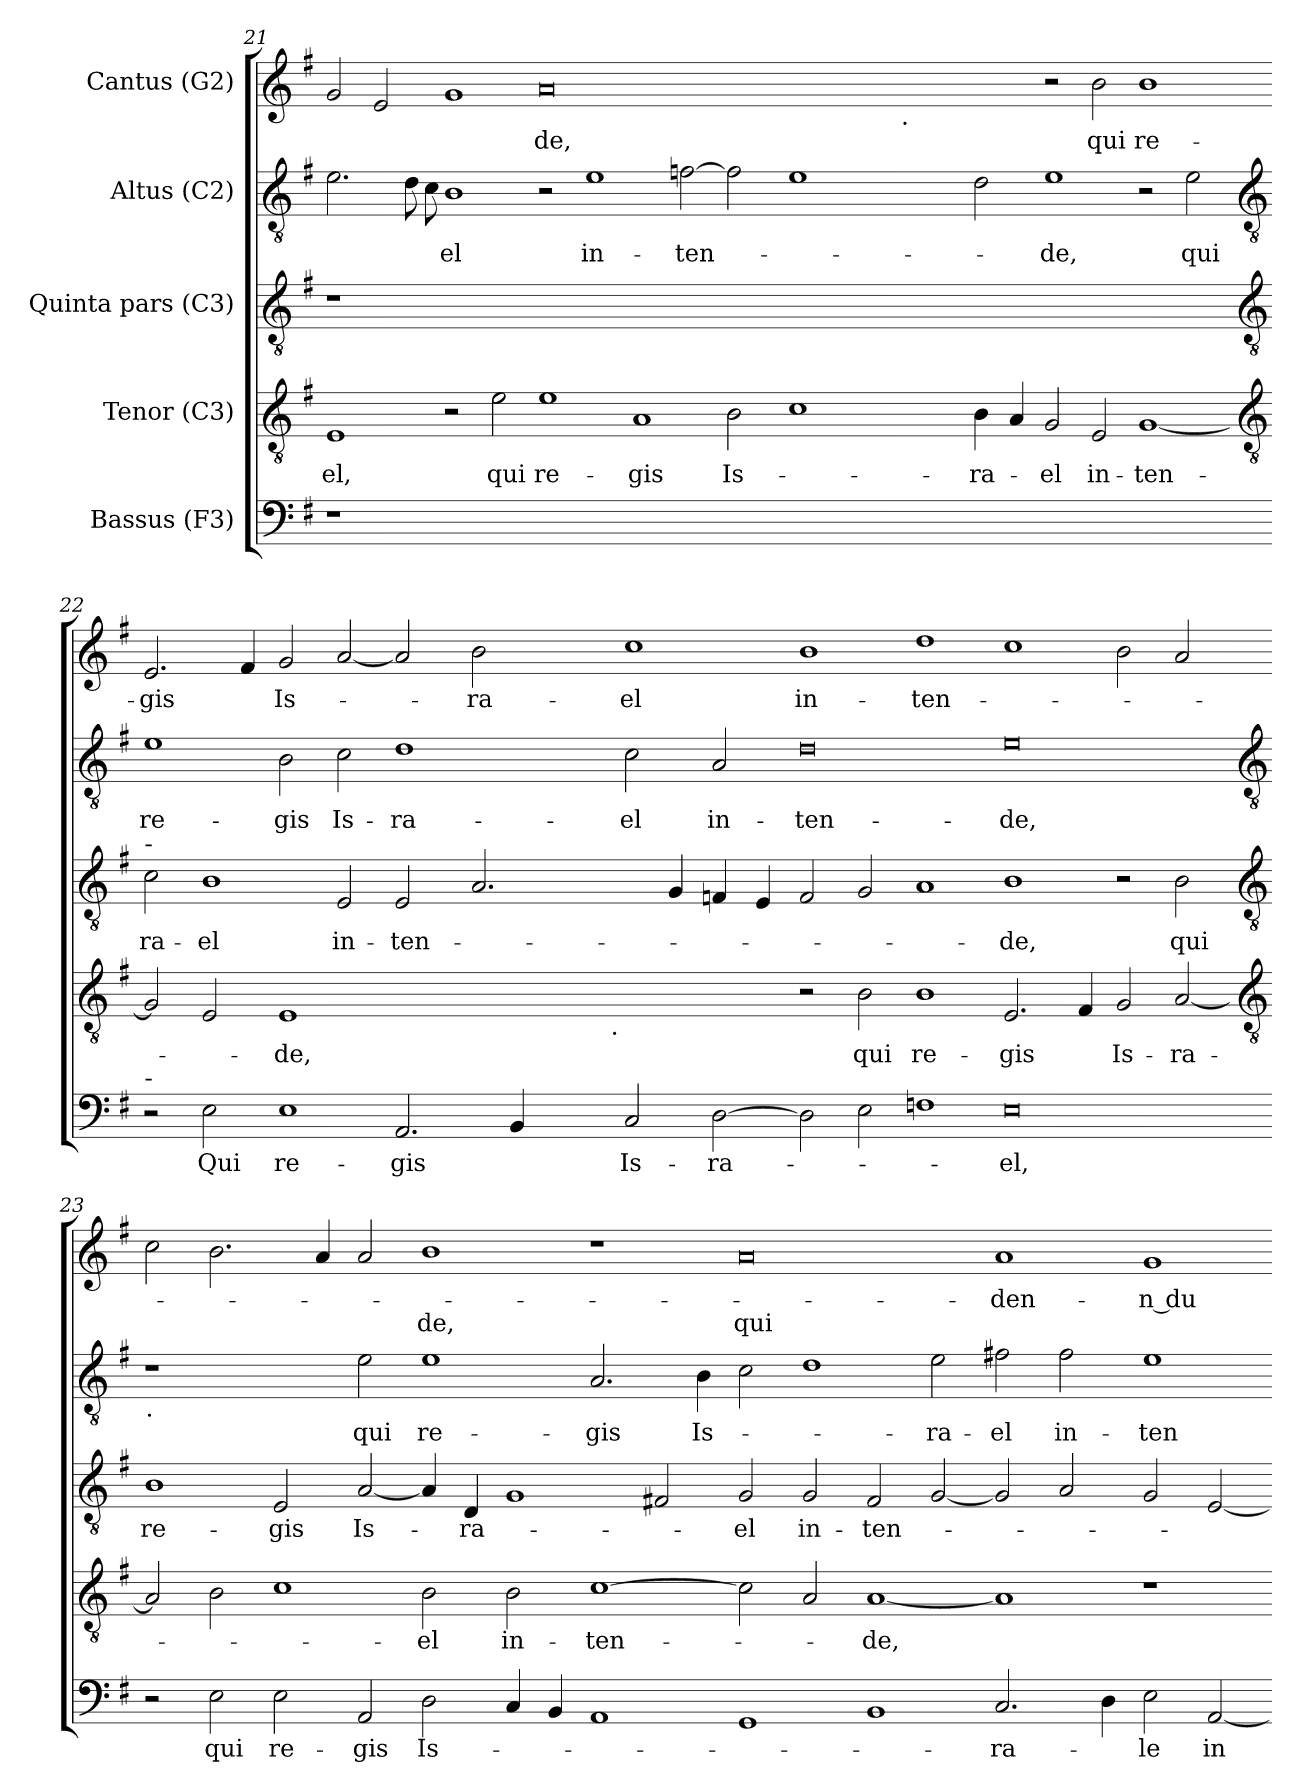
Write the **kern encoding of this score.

**kern	**text	**kern	**text	**kern	**text	**kern	**text	**kern	**text	**text
*part5	*part5	*part4	*part4	*part3	*part3	*part2	*part2	*part1	*part1	*part1
*staff5	*staff5	*staff4	*staff4	*staff3	*staff3	*staff2	*staff2	*staff1	*staff1	*staff1
*I"Bassus (F3)	*	*I"Tenor (C3)	*	*I"Quinta pars (C3)	*	*I"Altus (C2)	*	*I"Cantus (G2)	*	*
!!LO:LB:g=z
*clefF4	*	*clefGv2	*	*clefGv2	*	*clefGv2	*	*clefG2	*	*
*k[f#]	*	*k[f#]	*	*k[f#]	*	*k[f#]	*	*k[f#]	*	*
*G:	*	*G:	*	*G:	*	*G:	*	*G:	*	*
=21	=21	=21	=21	=21	=21	=21	=21	=21	=21	=21
!	!	!	!LO:LY:b	!	!	!	!	!	!	!
1r	.	1E	-el,	1r	.	2.e\	.	2g/	.	.
.	.	.	.	.	.	.	.	2e/	.	.
.	.	.	.	.	.	8d\	.	.	.	.
.	.	.	.	.	.	8c\	.	.	.	.
!	!	!	!	!	!	!	!LO:LY:b	!	!	!
1%7ryy	.	2r	.	1%7ryy	.	1B	-el	1g	.	.
!	!	!	!LO:LY:b	!	!	!	!	!	!	!
.	.	2e\	qui	.	.	.	.	.	.	.
!	!	!	!LO:LY:b	!	!	!	!	!	!LO:LY:b	!
.	.	1e	re-	.	.	2r	.	0a	-de,	.
!	!	!	!	!	!	!	!LO:LY:b	!	!	!
.	.	.	.	.	.	1e	in-	.	.	.
!	!	!	!LO:LY:b	!	!	!	!	!	!	!
.	.	1A	-gis	.	.	.	.	.	.	.
!	!	!	!	!	!	!	!LO:LY:b	!	!	!
.	.	.	.	.	.	[2fn\	-ten-	.	.	.
!	!	!	!LO:LY:b	!	!	!	!	!	!	!
.	.	2B\	Is-	.	.	2f\]	.	4ryy	.	.
.	.	.	.	.	.	.	.	4ryy	.	.
.	.	1c	.	.	.	1e	.	4ryy	.	.
.	.	.	.	.	.	.	.	64ryy	.	.
.	.	.	.	.	.	.	.	64ryy	.	.
.	.	.	.	.	.	.	.	64ryy	.	.
.	.	.	.	.	.	.	.	64ryy	.	.
.	.	.	.	.	.	.	.	64ryy	.	.
.	.	.	.	.	.	.	.	64ryy	.	.
.	.	.	.	.	.	.	.	64ryy	.	.
.	.	.	.	.	.	.	.	64ryy	.	.
.	.	.	.	.	.	.	.	64ryy	.	.
.	.	.	.	.	.	.	.	64ryy	.	.
.	.	.	.	.	.	.	.	64ryy	.	.
.	.	.	.	.	.	.	.	64ryy	.	.
.	.	.	.	.	.	.	.	64ryy	.	.
.	.	.	.	.	.	.	.	64ryy	.	.
!	!	!	!	!	!	!	!	!LO:TX:b:t=.	!	!
.	.	.	.	.	.	.	.	64ryy	.	.
.	.	.	.	.	.	.	.	4ryy	.	.
.	.	.	.	.	.	.	.	4ryy	.	.
.	.	.	.	.	.	.	.	4ryy	.	.
!	!	!	!LO:LY:b	!	!	!	!	!	!	!
.	.	4B\	-ra-	.	.	2d\	.	.	.	.
.	.	.	.	.	.	.	.	4ryy	.	.
.	.	4A/	.	.	.	.	.	.	.	.
.	.	.	.	.	.	.	.	64ryy	.	.
!	!	!	!LO:LY:b	!	!	!	!LO:LY:b	!	!	!
.	.	2G/	-el	.	.	1e	-de,	2r	.	.
!	!	!	!LO:LY:b	!	!	!	!	!	!LO:LY:b	!
.	.	2E/	in-	.	.	.	.	2b\	qui	.
!	!	!	!LO:LY:b	!	!	!	!	!	!LO:LY:b	!
.	.	[1G	-ten-	.	.	2r	.	1b	re-	.
!	!	!	!	!	!	!	!LO:LY:b	!	!	!
.	.	.	.	.	.	2e\	qui	.	.	.
!!LO:LB:g=z
=22-	=22-	=22-	=22-	=22-	=22-	=22-	=22-	=22-	=22-	=22-
*	*	*clefGv2	*	*clefGv2	*	*clefGv2	*	*	*	*
!	!	!	!	!LO:TX:a:t=-	!	!	!	!	!	!
!LO:TX:a:t=-	!	!	!	!	!	!	!	!	!	!
!	!	!	!	!	!LO:LY:b	!	!LO:LY:b	!	!LO:LY:b	!
2r	.	2G/]	.	2c\	-ra-	1e	re-	2.e/	-gis	.
!	!LO:LY:b	!	!	!	!LO:LY:b	!	!	!	!	!
2E\	Qui	2E/	.	1B	-el	.	.	.	.	.
.	.	.	.	.	.	.	.	4f#/	.	.
!	!LO:LY:b	!	!LO:LY:b	!	!	!	!LO:LY:b	!	!LO:LY:b	!
1E	re-	1E	-de,	.	.	2B\	-gis	2g/	Is-	.
!	!	!	!	!	!LO:LY:b	!	!LO:LY:b	!	!	!
.	.	.	.	2E/	in-	2c\	Is-	[2a/	.	.
!	!LO:LY:b	!	!	!	!LO:LY:b	!	!LO:LY:b	!	!	!
2.AA/	-gis	4ryy	.	2E/	-ten-	1d	-ra-	2a/]	.	.
.	.	4ryy	.	.	.	.	.	.	.	.
!	!	!	!	!	!	!	!	!	!LO:LY:b	!
.	.	4ryy	.	2.A/	.	.	.	2b\	-ra-	.
4BB/	.	64ryy	.	.	.	.	.	.	.	.
.	.	64ryy	.	.	.	.	.	.	.	.
.	.	64ryy	.	.	.	.	.	.	.	.
.	.	64ryy	.	.	.	.	.	.	.	.
.	.	64ryy	.	.	.	.	.	.	.	.
.	.	64ryy	.	.	.	.	.	.	.	.
.	.	64ryy	.	.	.	.	.	.	.	.
.	.	64ryy	.	.	.	.	.	.	.	.
.	.	64ryy	.	.	.	.	.	.	.	.
.	.	64ryy	.	.	.	.	.	.	.	.
.	.	64ryy	.	.	.	.	.	.	.	.
.	.	64ryy	.	.	.	.	.	.	.	.
.	.	64ryy	.	.	.	.	.	.	.	.
.	.	64ryy	.	.	.	.	.	.	.	.
!	!	!LO:TX:b:t=.	!	!	!	!	!	!	!	!
.	.	64ryy	.	.	.	.	.	.	.	.
.	.	4ryy	.	.	.	.	.	.	.	.
!	!LO:LY:b	!	!	!	!	!	!LO:LY:b	!	!LO:LY:b	!
2C/	Is-	.	.	.	.	2c\	-el	1cc	-el	.
.	.	4ryy	.	.	.	.	.	.	.	.
.	.	.	.	4G/	.	.	.	.	.	.
.	.	4ryy	.	.	.	.	.	.	.	.
!	!LO:LY:b	!	!	!	!	!	!LO:LY:b	!	!	!
[2D\	-ra-	.	.	4Fn/	.	2A/	in-	.	.	.
.	.	4ryy	.	.	.	.	.	.	.	.
.	.	.	.	4E/	.	.	.	.	.	.
.	.	64ryy	.	.	.	.	.	.	.	.
!	!	!	!	!	!	!	!LO:LY:b	!	!LO:LY:b	!
2D\]	.	2r	.	2F/	.	0d	-ten-	1b	in-	.
!	!	!	!LO:LY:b	!	!	!	!	!	!	!
2E\	.	2B\	qui	2G/	.	.	.	.	.	.
!	!	!	!LO:LY:b	!	!	!	!	!	!LO:LY:b	!
1Fn	.	1B	re-	1A	.	.	.	1dd	-ten-	.
!	!LO:LY:b	!	!LO:LY:b	!	!LO:LY:b	!	!LO:LY:b	!	!	!
0E	-el,	2.E/	-gis	1B	-de,	0e	-de,	1cc	.	.
.	.	4F#/	.	.	.	.	.	.	.	.
!	!	!	!LO:LY:b	!	!	!	!	!	!	!
.	.	2G/	Is-	2r	.	.	.	2b\	.	.
!	!	!	!LO:LY:b	!	!LO:LY:b	!	!	!	!	!
.	.	[2A/	-ra-	2B\	qui	.	.	2a/	.	.
!!LO:LB:g=z
=23-	=23-	=23-	=23-	=23-	=23-	=23-	=23-	=23-	=23-	=23-
*	*	*clefGv2	*	*clefGv2	*	*clefGv2	*	*	*	*
!	!	!	!	!	!	!LO:TX:b:t=.	!	!	!	!
!	!	!	!	!	!LO:LY:b	!	!	!	!	!
2r	.	2A/]	.	1B	re-	1r	.	2cc\	.	.
!	!LO:LY:b	!	!	!	!	!	!	!	!	!
2E\	qui	2B\	.	.	.	.	.	2.b\	.	.
!	!LO:LY:b	!	!	!	!LO:LY:b	!	!	!	!	!
2E\	re-	1c	.	2E/	-gis	4ryy	.	.	.	.
.	.	.	.	.	.	4ryy	.	4a/	.	.
!	!LO:LY:b	!	!	!	!LO:LY:b	!	!LO:LY:b	!	!	!
2AA/	-gis	.	.	[2A/	Is-	2e\	qui	2a/	.	.
!	!LO:LY:b	!	!LO:LY:b	!	!	!	!LO:LY:b	!	!	!LO:LY:b
2D\	Is-	2B\	-el	4A/]	.	1e	re-	1b	.	-de,
!	!	!	!	!	!LO:LY:b	!	!	!	!	!
.	.	.	.	4D/	-ra-	.	.	.	.	.
!	!	!	!LO:LY:b	!	!	!	!	!	!	!
4C/	.	2B\	in-	1G	.	.	.	.	.	.
4BB/	.	.	.	.	.	.	.	.	.	.
!	!	!	!LO:LY:b	!	!	!	!LO:LY:b	!	!	!
1AA	.	[1c	-ten-	.	.	2.A/	-gis	1r	.	.
.	.	.	.	2F#/	.	.	.	.	.	.
!	!	!	!	!	!	!	!LO:LY:b	!	!	!
.	.	.	.	.	.	4B\	Is-	.	.	.
!	!	!	!	!	!LO:LY:b	!	!	!	!	!LO:LY:b
1GG	.	2c\]	.	2G/	-el	2c\	.	0a	.	qui
!	!	!	!	!	!LO:LY:b	!	!	!	!	!
.	.	2A/	.	2G/	in-	1d	.	.	.	.
!	!	!	!LO:LY:b	!	!LO:LY:b	!	!	!	!	!
1BB	.	[1A	-de,	2F#/	-ten-	.	.	.	.	.
!	!	!	!	!	!	!	!LO:LY:b	!	!	!
.	.	.	.	[2G/	.	2e\	-ra-	.	.	.
!	!LO:LY:b	!	!	!	!	!	!LO:LY:b	!	!LO:LY:b	!
2.C/	-ra-	1A]	.	2G/]	.	2f#\	-el	1a	den-	.
!	!	!	!	!	!	!	!LO:LY:b	!	!	!
.	.	.	.	2A/	.	2f#\	in-	.	.	.
4D\	.	.	.	.	.	.	.	.	.	.
!	!LO:LY:b	!	!	!	!	!	!LO:LY:b	!	!LO:LY:b	!
2E\	-le	1r	.	2G/	.	1e	-ten-	1g	-n du-	.
!	!LO:LY:b	!	!	!	!	!	!	!	!	!
[2AA/	in-	.	.	[2E/	.	.	.	.	.	.
=-	=-	=-	=-	=-	=-	=-	=-	=-	=-	=-
*-	*-	*-	*-	*-	*-	*-	*-	*-	*-	*-
